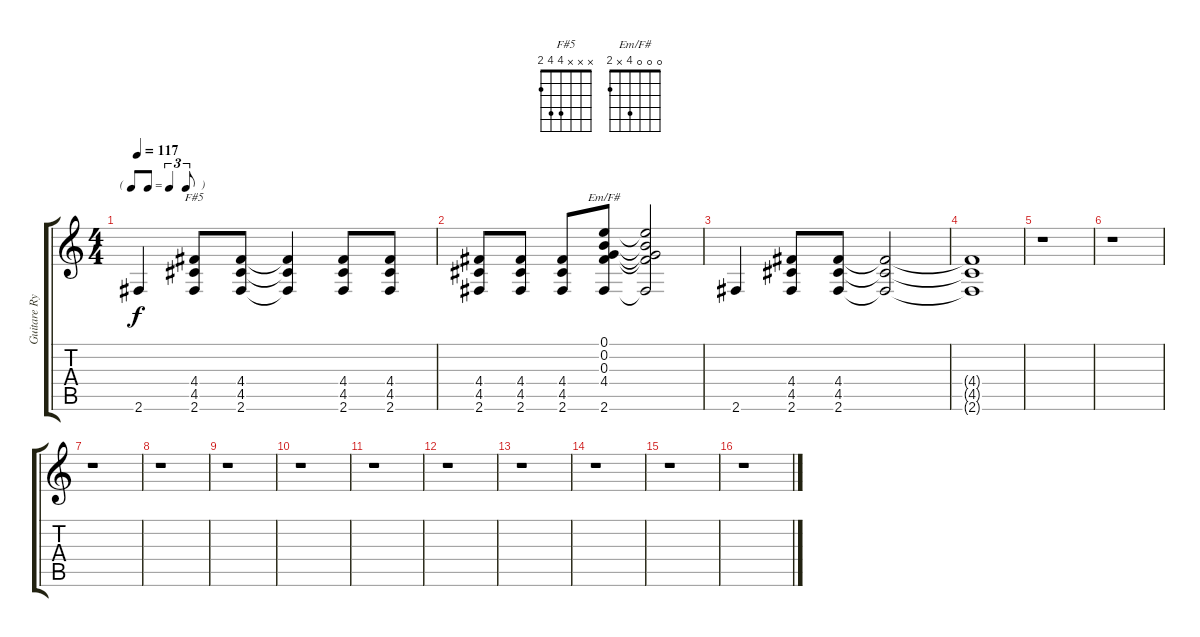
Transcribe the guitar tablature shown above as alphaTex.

\track ("Guitare Rythm Disto" "Guitare Ry") {instrument distortionguitar}
\staff {score tabs}
\tuning (E4 B3 G3 D3 A2 E2) {hide}
\chord ("F#5" x x x 4 4 2)
\chord ("Em/F#" 0 0 0 4 x 2)
\ts (4 4)
\tf triplet8th
\tempo 117
\clef g2
\ks c
2.6.4{dy f} (4.4 4.5 2.6).8{ch "F#5"} (4.4 4.5 2.6).8 (4.4{t} 4.5{t} 2.6{t}).4 (4.4 4.5 2.6).8 (4.4 4.5 2.6).8 |
(4.4 4.5 2.6).8 (4.4 4.5 2.6).8 (4.4 4.5 2.6).8 (0.1 0.2 0.3 4.4 2.6).8{ch "Em/F#"} (0.1{t} 0.2{t} 0.3{t} 4.4{t} 2.6{t}).2 |
2.6.4 (4.4 4.5 2.6).8 (4.4 4.5 2.6).8 (4.4{t} 4.5{t} 2.6{t}).2 |
(4.4{t} 4.5{t} 2.6{t}).1 |
r.1 |
r.1 |
r.1 |
r.1 |
r.1 |
r.1 |
r.1 |
r.1 |
r.1 |
r.1 |
r.1 |
r.1
